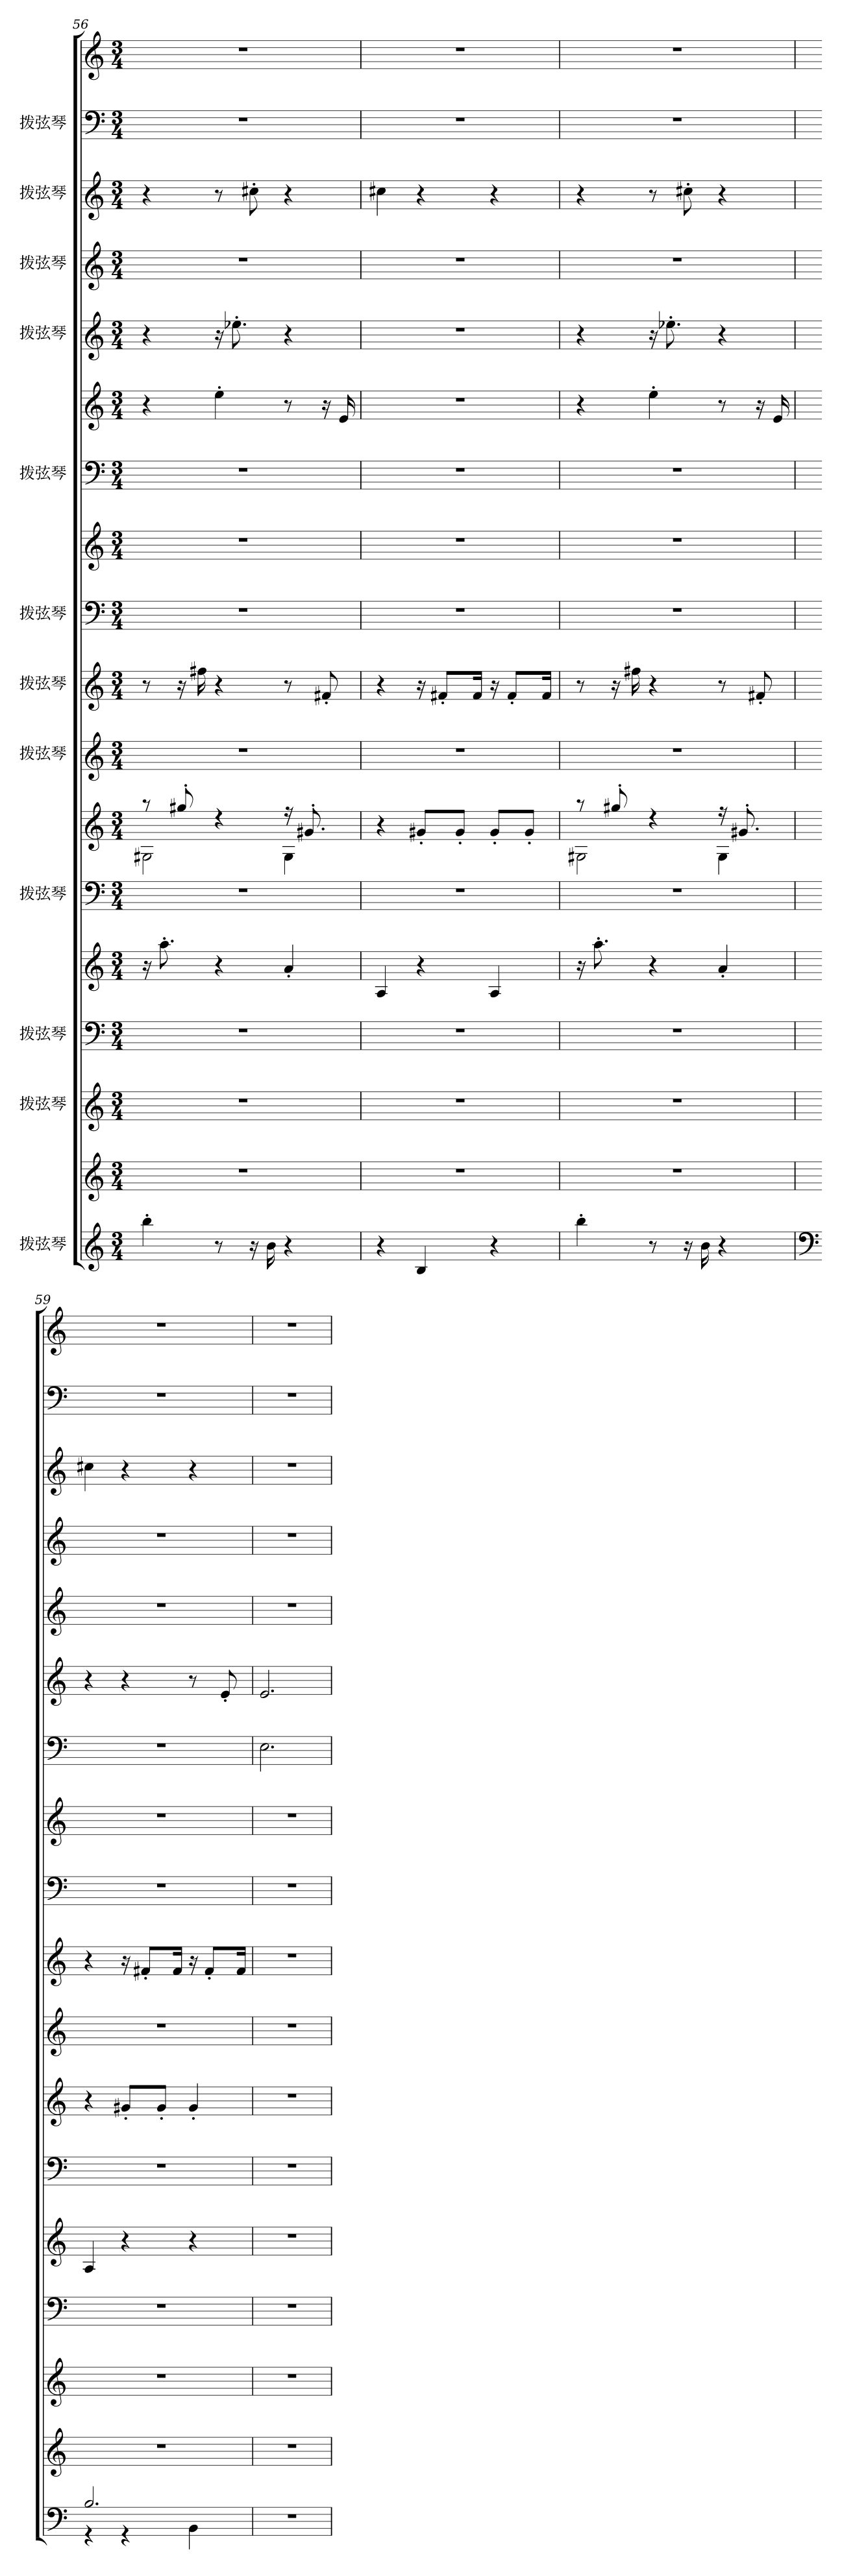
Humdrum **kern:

**kern	**kern	**kern	**kern	**kern	**kern	**kern	**kern	**kern	**kern	**kern	**kern	**kern	**kern	**kern	**kern	**kern	**kern
*part12	*part12	*part11	*part10	*part10	*part9	*part9	*part8	*part7	*part6	*part6	*part5	*part5	*part4	*part3	*part2	*part1	*part1
*staff18	*staff17	*staff16	*staff15	*staff14	*staff13	*staff12	*staff11	*staff10	*staff9	*staff8	*staff7	*staff6	*staff5	*staff4	*staff3	*staff2	*staff1
*I"拨弦琴	*	*I"拨弦琴	*I"拨弦琴	*	*I"拨弦琴	*	*I"拨弦琴	*I"拨弦琴	*I"拨弦琴	*	*I"拨弦琴	*	*I"拨弦琴	*I"拨弦琴	*I"拨弦琴	*I"拨弦琴	*
*clefG2	*clefG2	*clefG2	*clefF4	*clefG2	*clefF4	*clefG2	*clefG2	*clefG2	*clefF4	*clefG2	*clefF4	*clefG2	*clefG2	*clefG2	*clefG2	*clefF4	*clefG2
*k[]	*k[]	*k[]	*k[]	*k[]	*k[]	*k[]	*k[]	*k[]	*k[]	*k[]	*k[]	*k[]	*k[]	*k[]	*k[]	*k[]	*k[]
*M3/4	*M3/4	*M3/4	*M3/4	*M3/4	*M3/4	*M3/4	*M3/4	*M3/4	*M3/4	*M3/4	*M3/4	*M3/4	*M3/4	*M3/4	*M3/4	*M3/4	*M3/4
=56	=56	=56	=56	=56	=56	=56	=56	=56	=56	=56	=56	=56	=56	=56	=56	=56	=56
*	*	*	*	*	*	*^	*	*	*	*	*	*	*	*	*	*	*
4bb'\	2.r	2.r	2.r	16r	2.r	8r	2G#X\	2.r	8r	2.r	2.r	2.r	4r	4r	2.r	4r	2.r	2.r
.	.	.	.	8.aa'\	.	.	.	.	.	.	.	.	.	.	.	.	.	.
.	.	.	.	.	.	8gg#X'/	.	.	16r	.	.	.	.	.	.	.	.	.
.	.	.	.	.	.	.	.	.	16ff#X\	.	.	.	.	.	.	.	.	.
8r	.	.	.	4r	.	4r	.	.	4r	.	.	.	4ee'\	16r	.	8r	.	.
.	.	.	.	.	.	.	.	.	.	.	.	.	.	8.ee-X'\	.	.	.	.
16r	.	.	.	.	.	.	.	.	.	.	.	.	.	.	.	8cc#X'\	.	.
16b\	.	.	.	.	.	.	.	.	.	.	.	.	.	.	.	.	.	.
4r	.	.	.	4a'/	.	16r	4G#\	.	8r	.	.	.	8r	4r	.	4r	.	.
.	.	.	.	.	.	8.g#X'/	.	.	.	.	.	.	.	.	.	.	.	.
.	.	.	.	.	.	.	.	.	8f#X'/	.	.	.	16r	.	.	.	.	.
.	.	.	.	.	.	.	.	.	.	.	.	.	16e/	.	.	.	.	.
*	*	*	*	*	*	*v	*v	*	*	*	*	*	*	*	*	*	*	*
=57	=57	=57	=57	=57	=57	=57	=57	=57	=57	=57	=57	=57	=57	=57	=57	=57	=57
4r	2.r	2.r	2.r	4A/	2.r	4r	2.r	4r	2.r	2.r	2.r	2.r	2.r	2.r	4cc#X\	2.r	2.r
4B/	.	.	.	4r	.	8g#X'/L	.	16r	.	.	.	.	.	.	4r	.	.
.	.	.	.	.	.	.	.	8f#X'/L	.	.	.	.	.	.	.	.	.
.	.	.	.	.	.	8g#'/J	.	.	.	.	.	.	.	.	.	.	.
.	.	.	.	.	.	.	.	16f#/Jk	.	.	.	.	.	.	.	.	.
4r	.	.	.	4A/	.	8g#'/L	.	16r	.	.	.	.	.	.	4r	.	.
.	.	.	.	.	.	.	.	8f#'/L	.	.	.	.	.	.	.	.	.
.	.	.	.	.	.	8g#'/J	.	.	.	.	.	.	.	.	.	.	.
.	.	.	.	.	.	.	.	16f#/Jk	.	.	.	.	.	.	.	.	.
!!LO:PB:g=z
=58	=58	=58	=58	=58	=58	=58	=58	=58	=58	=58	=58	=58	=58	=58	=58	=58	=58
*	*	*	*	*	*	*^	*	*	*	*	*	*	*	*	*	*	*
4bb'\	2.r	2.r	2.r	16r	2.r	8r	2G#X\	2.r	8r	2.r	2.r	2.r	4r	4r	2.r	4r	2.r	2.r
.	.	.	.	8.aa'\	.	.	.	.	.	.	.	.	.	.	.	.	.	.
.	.	.	.	.	.	8gg#X'/	.	.	16r	.	.	.	.	.	.	.	.	.
.	.	.	.	.	.	.	.	.	16ff#X\	.	.	.	.	.	.	.	.	.
8r	.	.	.	4r	.	4r	.	.	4r	.	.	.	4ee'\	16r	.	8r	.	.
.	.	.	.	.	.	.	.	.	.	.	.	.	.	8.ee-X'\	.	.	.	.
16r	.	.	.	.	.	.	.	.	.	.	.	.	.	.	.	8cc#X'\	.	.
16b\	.	.	.	.	.	.	.	.	.	.	.	.	.	.	.	.	.	.
4r	.	.	.	4a'/	.	16r	4G#\	.	8r	.	.	.	8r	4r	.	4r	.	.
.	.	.	.	.	.	8.g#X'/	.	.	.	.	.	.	.	.	.	.	.	.
.	.	.	.	.	.	.	.	.	8f#X'/	.	.	.	16r	.	.	.	.	.
.	.	.	.	.	.	.	.	.	.	.	.	.	16e/	.	.	.	.	.
*	*	*	*	*	*	*v	*v	*	*	*	*	*	*	*	*	*	*	*
=59	=59	=59	=59	=59	=59	=59	=59	=59	=59	=59	=59	=59	=59	=59	=59	=59	=59
*clefF4	*	*	*	*	*	*	*	*	*	*	*	*	*	*	*	*	*
*^	*	*	*	*	*	*	*	*	*	*	*	*	*	*	*	*	*
2.B/	4r	2.r	2.r	2.r	4A/	2.r	4r	2.r	4r	2.r	2.r	2.r	4r	2.r	2.r	4cc#X\	2.r	2.r
.	4r	.	.	.	4r	.	8g#X'/L	.	16r	.	.	.	4r	.	.	4r	.	.
.	.	.	.	.	.	.	.	.	8f#X'/L	.	.	.	.	.	.	.	.	.
.	.	.	.	.	.	.	8g#'/J	.	.	.	.	.	.	.	.	.	.	.
.	.	.	.	.	.	.	.	.	16f#/Jk	.	.	.	.	.	.	.	.	.
.	4BB\	.	.	.	4r	.	4g#'/	.	16r	.	.	.	8r	.	.	4r	.	.
.	.	.	.	.	.	.	.	.	8f#'/L	.	.	.	.	.	.	.	.	.
.	.	.	.	.	.	.	.	.	.	.	.	.	8e'/	.	.	.	.	.
.	.	.	.	.	.	.	.	.	16f#/Jk	.	.	.	.	.	.	.	.	.
*v	*v	*	*	*	*	*	*	*	*	*	*	*	*	*	*	*	*	*
=60	=60	=60	=60	=60	=60	=60	=60	=60	=60	=60	=60	=60	=60	=60	=60	=60	=60
2.r	2.r	2.r	2.r	2.r	2.r	2.r	2.r	2.r	2.r	2.r	2.E\	2.e/	2.r	2.r	2.r	2.r	2.r
=	=	=	=	=	=	=	=	=	=	=	=	=	=	=	=	=	=
*-	*-	*-	*-	*-	*-	*-	*-	*-	*-	*-	*-	*-	*-	*-	*-	*-	*-
